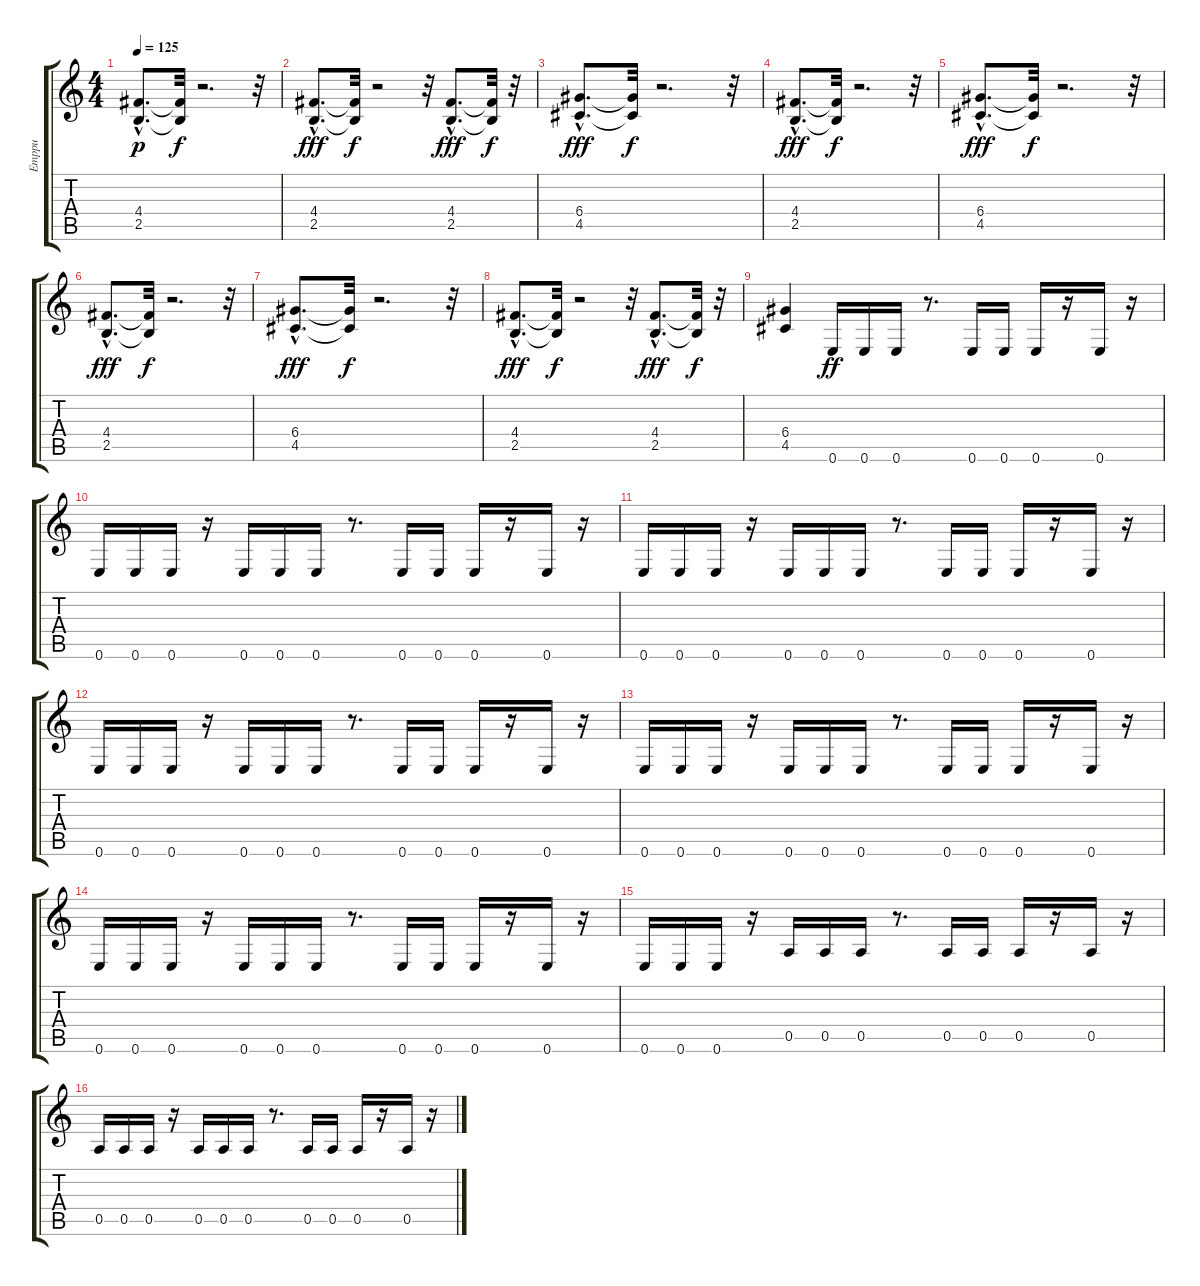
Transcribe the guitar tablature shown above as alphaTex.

\track ("Emppu" "Emppu") {instrument distortionguitar}
\staff {score tabs}
\tuning (E4 B3 G3 D3 A2 E2) {hide}
\ts (4 4)
\tempo 125
\clef g2
\ks c
(4.4{hac} 2.5{hac}).8{d dy p} (4.4{t} 2.5{t}).32{dy f} r.2{d} r.32 |
(4.4{hac} 2.5{hac}).8{d dy fff} (4.4{t} 2.5{t}).32{dy f} r.2 r.32 (4.4{hac} 2.5{hac}).8{d dy fff} (4.4{t} 2.5{t}).32{dy f} r.32 |
(6.4{hac} 4.5{hac}).8{d dy fff} (6.4{t} 4.5{t}).32{dy f} r.2{d} r.32 |
(4.4{hac} 2.5{hac}).8{d dy fff} (4.4{t} 2.5{t}).32{dy f} r.2{d} r.32 |
(6.4{hac} 4.5{hac}).8{d dy fff} (6.4{t} 4.5{t}).32{dy f} r.2{d} r.32 |
(4.4{hac} 2.5{hac}).8{d dy fff} (4.4{t} 2.5{t}).32{dy f} r.2{d} r.32 |
(6.4{hac} 4.5{hac}).8{d dy fff} (6.4{t} 4.5{t}).32{dy f} r.2{d} r.32 |
(4.4{hac} 2.5{hac}).8{d dy fff} (4.4{t} 2.5{t}).32{dy f} r.2 r.32 (4.4{hac} 2.5{hac}).8{d dy fff} (4.4{t} 2.5{t}).32{dy f} r.32 |
(6.4 4.5).4 0.6.16{dy ff} 0.6.16 0.6.16 r.8{d} 0.6.16 0.6.16 0.6.16 r.16 0.6.16 r.16 |
0.6.16 0.6.16 0.6.16 r.16 0.6.16 0.6.16 0.6.16 r.8{d} 0.6.16 0.6.16 0.6.16 r.16 0.6.16 r.16 |
0.6.16 0.6.16 0.6.16 r.16 0.6.16 0.6.16 0.6.16 r.8{d} 0.6.16 0.6.16 0.6.16 r.16 0.6.16 r.16 |
0.6.16 0.6.16 0.6.16 r.16 0.6.16 0.6.16 0.6.16 r.8{d} 0.6.16 0.6.16 0.6.16 r.16 0.6.16 r.16 |
0.6.16 0.6.16 0.6.16 r.16 0.6.16 0.6.16 0.6.16 r.8{d} 0.6.16 0.6.16 0.6.16 r.16 0.6.16 r.16 |
0.6.16 0.6.16 0.6.16 r.16 0.6.16 0.6.16 0.6.16 r.8{d} 0.6.16 0.6.16 0.6.16 r.16 0.6.16 r.16 |
0.6.16 0.6.16 0.6.16 r.16 0.5.16 0.5.16 0.5.16 r.8{d} 0.5.16 0.5.16 0.5.16 r.16 0.5.16 r.16 |
0.5.16 0.5.16 0.5.16 r.16 0.5.16 0.5.16 0.5.16 r.8{d} 0.5.16 0.5.16 0.5.16 r.16 0.5.16 r.16
